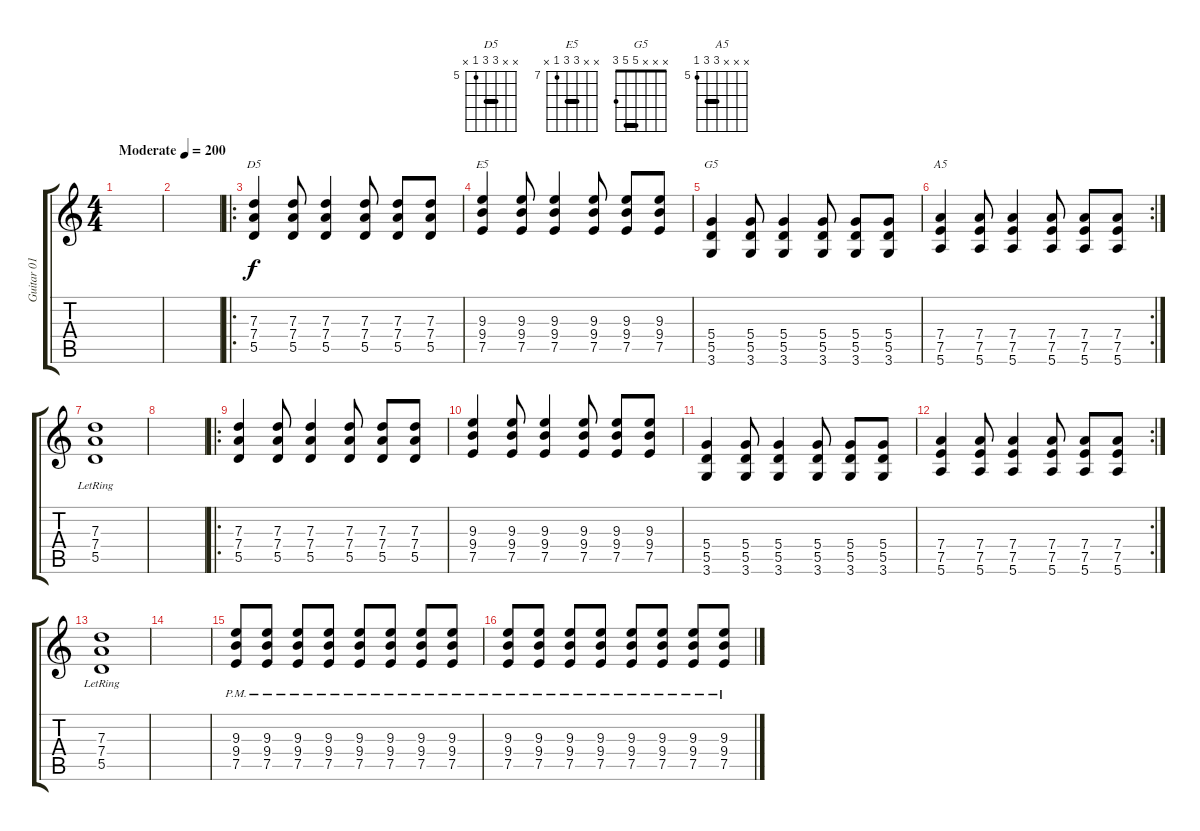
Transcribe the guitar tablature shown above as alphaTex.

\track ("Guitar 01 (Laci Braun)" "Guitar 01 ") {instrument distortionguitar}
\staff {score tabs}
\tuning (E4 B3 G3 D3 A2 E2) {hide}
\chord ("D5" x x 7 7 5 x) {firstfret 5 barre 7}
\chord ("E5" x x 9 9 7 x) {firstfret 7 barre 9}
\chord ("G5" x x x 5 5 3) {barre 5}
\chord ("A5" x x x 7 7 5) {firstfret 5 barre 7}
\ts (4 4)
\tempo (200 "Moderate")
\clef g2
\ks c
|
|
\ro
(7.3 7.4 5.5).4{ch "D5"} (7.3 7.4 5.5).8 (7.3 7.4 5.5).4 (7.3 7.4 5.5).8 (7.3 7.4 5.5).8 (7.3 7.4 5.5).8 |
(9.3 9.4 7.5).4{ch "E5"} (9.3 9.4 7.5).8 (9.3 9.4 7.5).4 (9.3 9.4 7.5).8 (9.3 9.4 7.5).8 (9.3 9.4 7.5).8 |
(5.4 5.5 3.6).4{ch "G5"} (5.4 5.5 3.6).8 (5.4 5.5 3.6).4 (5.4 5.5 3.6).8 (5.4 5.5 3.6).8 (5.4 5.5 3.6).8 |
\rc 2
(7.4 7.5 5.6).4{ch "A5"} (7.4 7.5 5.6).8 (7.4 7.5 5.6).4 (7.4 7.5 5.6).8 (7.4 7.5 5.6).8 (7.4 7.5 5.6).8 |
(7.3{lr} 7.4{lr} 5.5{lr}).1 |
|
\ro
(7.3 7.4 5.5).4 (7.3 7.4 5.5).8 (7.3 7.4 5.5).4 (7.3 7.4 5.5).8 (7.3 7.4 5.5).8 (7.3 7.4 5.5).8 |
(9.3 9.4 7.5).4 (9.3 9.4 7.5).8 (9.3 9.4 7.5).4 (9.3 9.4 7.5).8 (9.3 9.4 7.5).8 (9.3 9.4 7.5).8 |
(5.4 5.5 3.6).4 (5.4 5.5 3.6).8 (5.4 5.5 3.6).4 (5.4 5.5 3.6).8 (5.4 5.5 3.6).8 (5.4 5.5 3.6).8 |
\rc 2
(7.4 7.5 5.6).4 (7.4 7.5 5.6).8 (7.4 7.5 5.6).4 (7.4 7.5 5.6).8 (7.4 7.5 5.6).8 (7.4 7.5 5.6).8 |
(7.3{lr} 7.4{lr} 5.5{lr}).1 |
|
(9.3{pm} 9.4{pm} 7.5{pm}).8 (9.3{pm} 9.4{pm} 7.5{pm}).8 (9.3{pm} 9.4{pm} 7.5{pm}).8 (9.3{pm} 9.4{pm} 7.5{pm}).8 (9.3{pm} 9.4{pm} 7.5{pm}).8 (9.3{pm} 9.4{pm} 7.5{pm}).8 (9.3{pm} 9.4{pm} 7.5{pm}).8 (9.3{pm} 9.4{pm} 7.5{pm}).8 |
(9.3{pm} 9.4{pm} 7.5{pm}).8 (9.3{pm} 9.4{pm} 7.5{pm}).8 (9.3{pm} 9.4{pm} 7.5{pm}).8 (9.3{pm} 9.4{pm} 7.5{pm}).8 (9.3{pm} 9.4{pm} 7.5{pm}).8 (9.3{pm} 9.4{pm} 7.5{pm}).8 (9.3{pm} 9.4{pm} 7.5{pm}).8 (9.3{pm} 9.4{pm} 7.5{pm}).8
